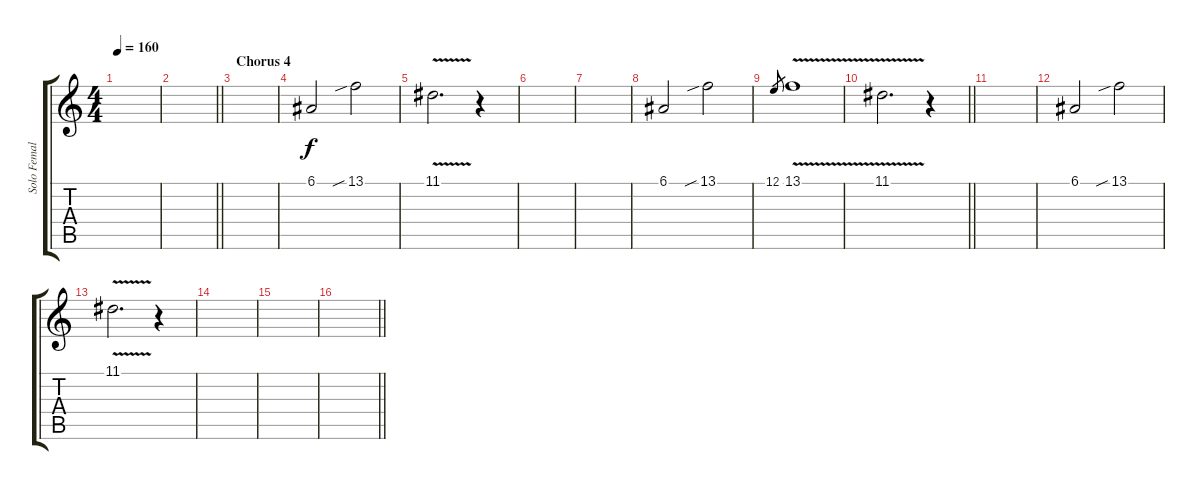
\track ("Solo Female" "Solo Femal") {instrument synthvoice}
\staff {score tabs}
\tuning (E4 B3 G3 D3 A2 E2) {hide}
\ts (4 4)
\tempo 160
\clef g2
\ks c
|
\barLineRight lightlight
|
\section ("" "Chorus 4")
|
6.1.2 13.1{sib}.2 |
11.1{v}.2{d} r.4 |
|
|
6.1.2 13.1{sib}.2 |
12.1.8{gr} 13.1{v}.1 |
\barLineRight lightlight
11.1{v}.2{d} r.4 |
|
6.1.2 13.1{sib}.2 |
11.1{v}.2{d} r.4 |
|
|
\barLineRight lightlight
